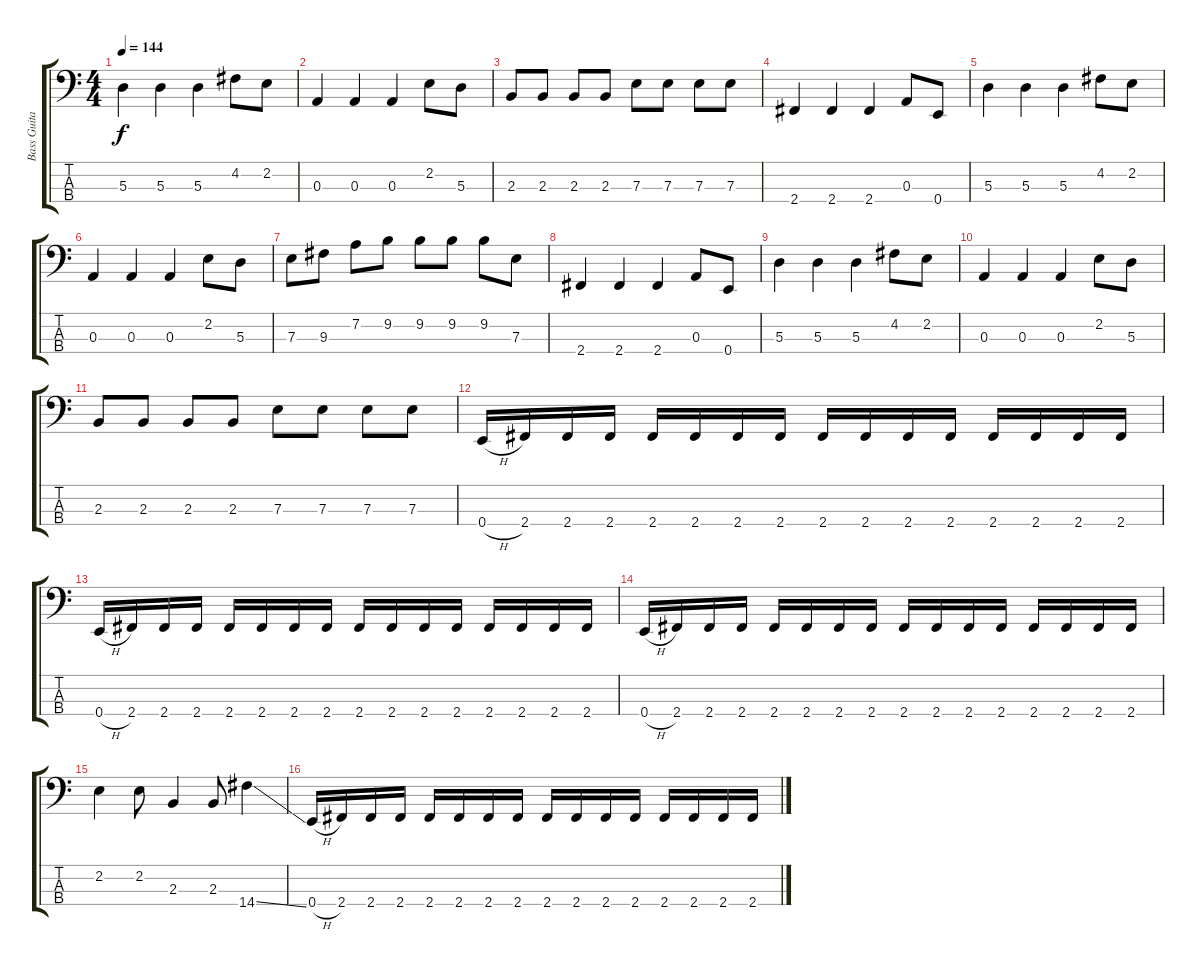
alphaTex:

\track ("Bass Guitar" "Bass Guita") {instrument electricbasspick}
\staff {score tabs}
\tuning (G2 D2 A1 E1) {hide}
\ts (4 4)
\tempo 144
\clef f4
\ks c
5.3.4{dy f} 5.3.4 5.3.4 4.2.8 2.2.8 |
0.3.4 0.3.4 0.3.4 2.2.8 5.3.8 |
2.3.8 2.3.8 2.3.8 2.3.8 7.3.8 7.3.8 7.3.8 7.3.8 |
2.4.4 2.4.4 2.4.4 0.3.8 0.4.8 |
5.3.4 5.3.4 5.3.4 4.2.8 2.2.8 |
0.3.4 0.3.4 0.3.4 2.2.8 5.3.8 |
7.3.8 9.3.8 7.2.8 9.2.8 9.2.8 9.2.8 9.2.8 7.3.8 |
2.4.4 2.4.4 2.4.4 0.3.8 0.4.8 |
5.3.4 5.3.4 5.3.4 4.2.8 2.2.8 |
0.3.4 0.3.4 0.3.4 2.2.8 5.3.8 |
2.3.8 2.3.8 2.3.8 2.3.8 7.3.8 7.3.8 7.3.8 7.3.8 |
0.4{h}.16 2.4.16 2.4.16 2.4.16 2.4.16 2.4.16 2.4.16 2.4.16 2.4.16 2.4.16 2.4.16 2.4.16 2.4.16 2.4.16 2.4.16 2.4.16 |
0.4{h}.16 2.4.16 2.4.16 2.4.16 2.4.16 2.4.16 2.4.16 2.4.16 2.4.16 2.4.16 2.4.16 2.4.16 2.4.16 2.4.16 2.4.16 2.4.16 |
0.4{h}.16 2.4.16 2.4.16 2.4.16 2.4.16 2.4.16 2.4.16 2.4.16 2.4.16 2.4.16 2.4.16 2.4.16 2.4.16 2.4.16 2.4.16 2.4.16 |
2.2.4 2.2.8 2.3.4 2.3.8 14.4{ss}.4 |
0.4{h}.16 2.4.16 2.4.16 2.4.16 2.4.16 2.4.16 2.4.16 2.4.16 2.4.16 2.4.16 2.4.16 2.4.16 2.4.16 2.4.16 2.4.16 2.4.16
